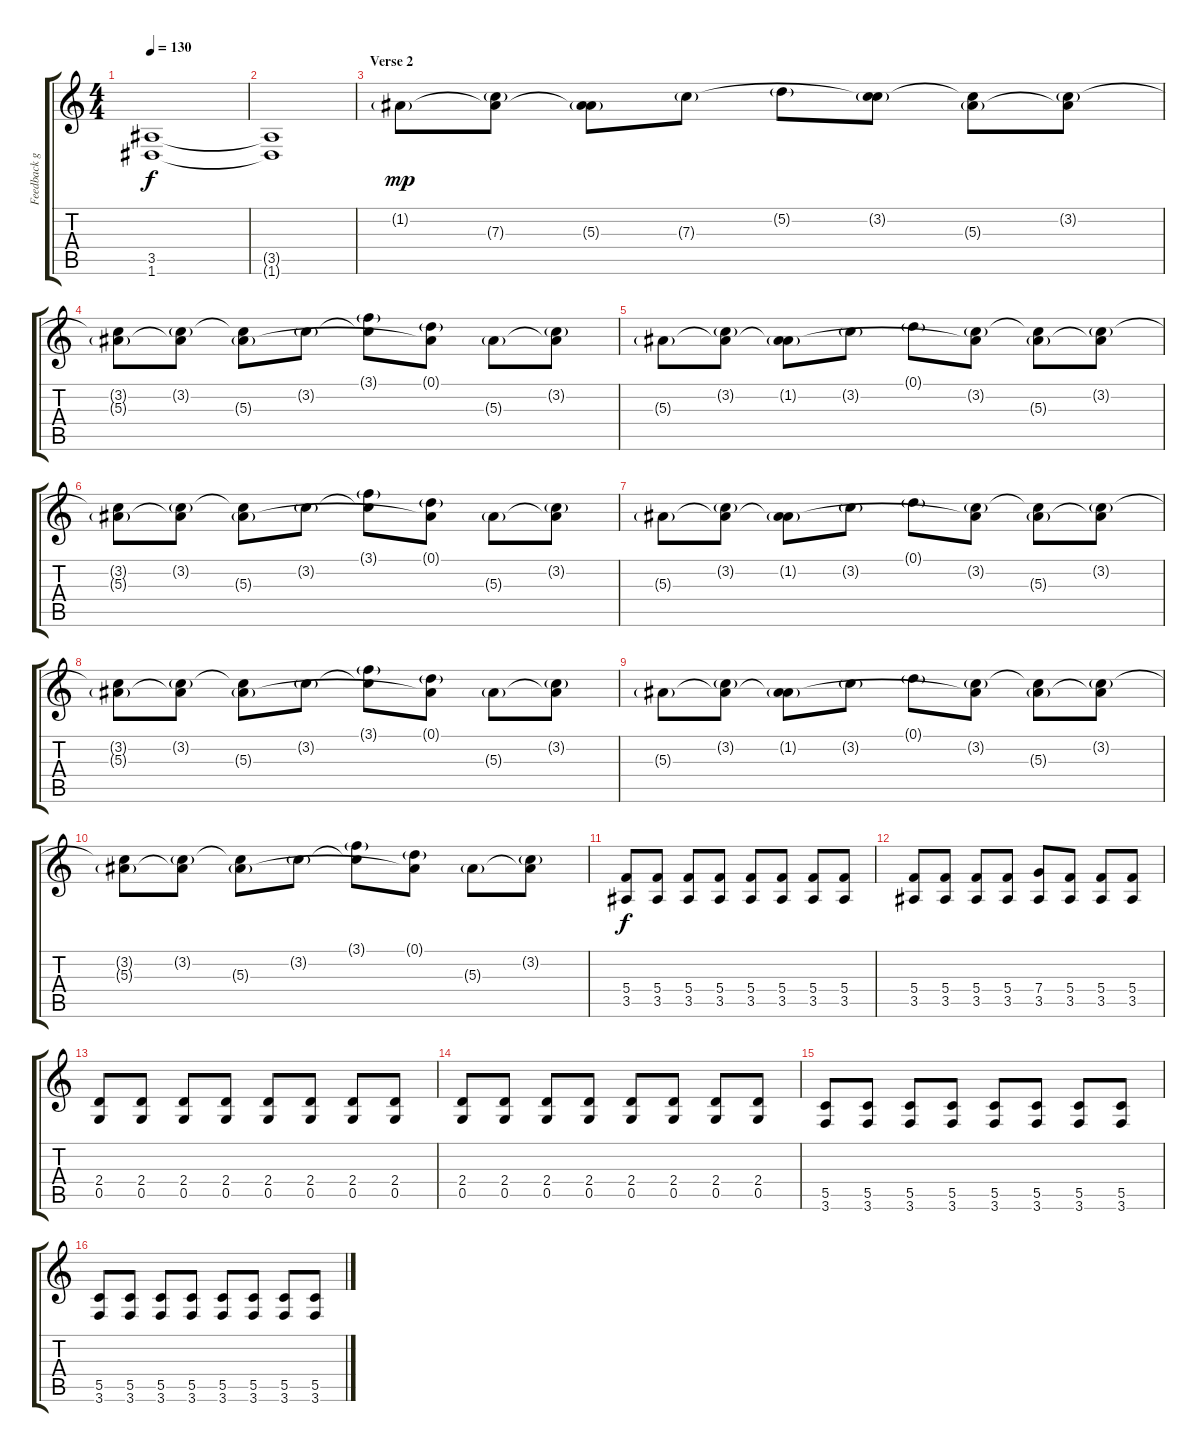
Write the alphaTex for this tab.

\track ("Feedback guitar" "Feedback g") {instrument acousticguitarsteel}
\staff {score tabs}
\tuning (D4 A3 F3 C3 G2 D2) {hide}
\ts (4 4)
\tempo 130
\clef g2
\ks c
(3.5 1.6).1{dy f} |
(3.5{t} 1.6{t}).1 |
\section ("" "Verse 2")
1.2{g}.8{dy mp volume 12 balance 16 instrument acousticguitarsteel} (1.2{t} 7.3{g}).8 (1.2{t} 5.3{g}).8 7.3{g}.8 5.2{g}.8 (3.2{g} 7.3{t}).8 (3.2{t} 5.3{g}).8 (3.2{g} 5.3{t}).8 |
(3.2{t} 5.3{g}).8 (3.2{g} 5.3{t}).8 (3.2{t} 5.3{g}).8 3.2{g}.8 (3.1{g} 3.2{t}).8 (0.1{g} 5.3{t}).8 5.3{g}.8 (3.2{g} 5.3{t}).8 |
5.3{g}.8 (3.2{g} 5.3{t}).8 (1.2{g} 5.3{t}).8 3.2{g}.8 0.1{g}.8 (3.2{g} 5.3{t}).8 (3.2{t} 5.3{g}).8 (3.2{g} 5.3{t}).8 |
(3.2{t} 5.3{g}).8 (3.2{g} 5.3{t}).8 (3.2{t} 5.3{g}).8 3.2{g}.8 (3.1{g} 3.2{t}).8 (0.1{g} 5.3{t}).8 5.3{g}.8 (3.2{g} 5.3{t}).8 |
5.3{g}.8 (3.2{g} 5.3{t}).8 (1.2{g} 5.3{t}).8 3.2{g}.8 0.1{g}.8 (3.2{g} 5.3{t}).8 (3.2{t} 5.3{g}).8 (3.2{g} 5.3{t}).8 |
(3.2{t} 5.3{g}).8 (3.2{g} 5.3{t}).8 (3.2{t} 5.3{g}).8 3.2{g}.8 (3.1{g} 3.2{t}).8 (0.1{g} 5.3{t}).8 5.3{g}.8 (3.2{g} 5.3{t}).8 |
5.3{g}.8 (3.2{g} 5.3{t}).8 (1.2{g} 5.3{t}).8 3.2{g}.8 0.1{g}.8 (3.2{g} 5.3{t}).8 (3.2{t} 5.3{g}).8 (3.2{g} 5.3{t}).8 |
(3.2{t} 5.3{g}).8 (3.2{g} 5.3{t}).8 (3.2{t} 5.3{g}).8 3.2{g}.8 (3.1{g} 3.2{t}).8 (0.1{g} 5.3{t}).8 5.3{g}.8 (3.2{g} 5.3{t}).8 |
(5.4 3.5).8{dy f} (5.4 3.5).8 (5.4 3.5).8 (5.4 3.5).8 (5.4 3.5).8 (5.4 3.5).8 (5.4 3.5).8 (5.4 3.5).8 |
(5.4 3.5).8 (5.4 3.5).8 (5.4 3.5).8 (5.4 3.5).8 (7.4 3.5).8 (5.4 3.5).8 (5.4 3.5).8 (5.4 3.5).8 |
(2.4 0.5).8 (2.4 0.5).8 (2.4 0.5).8 (2.4 0.5).8 (2.4 0.5).8 (2.4 0.5).8 (2.4 0.5).8 (2.4 0.5).8 |
(2.4 0.5).8 (2.4 0.5).8 (2.4 0.5).8 (2.4 0.5).8 (2.4 0.5).8 (2.4 0.5).8 (2.4 0.5).8 (2.4 0.5).8 |
(5.5 3.6).8 (5.5 3.6).8 (5.5 3.6).8 (5.5 3.6).8 (5.5 3.6).8 (5.5 3.6).8 (5.5 3.6).8 (5.5 3.6).8 |
(5.5 3.6).8 (5.5 3.6).8 (5.5 3.6).8 (5.5 3.6).8 (5.5 3.6).8 (5.5 3.6).8 (5.5 3.6).8 (5.5 3.6).8
